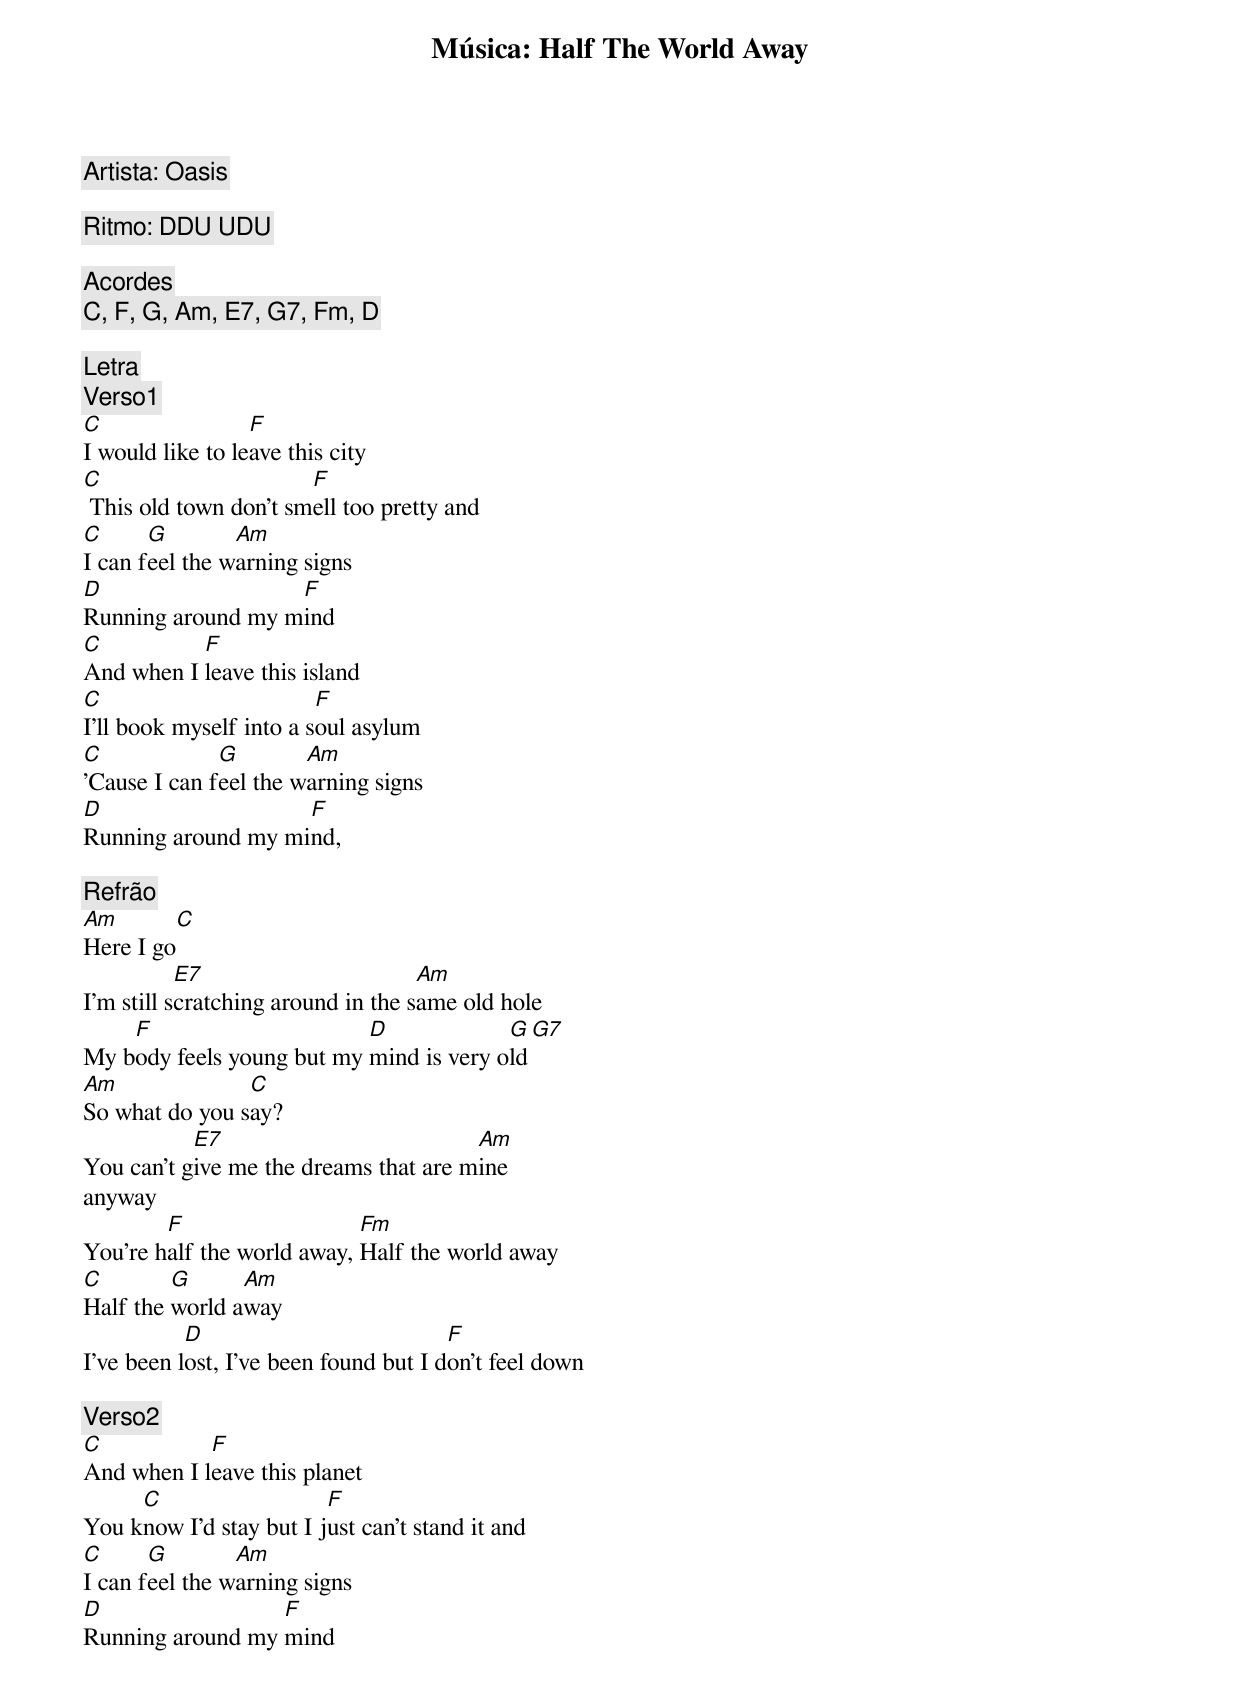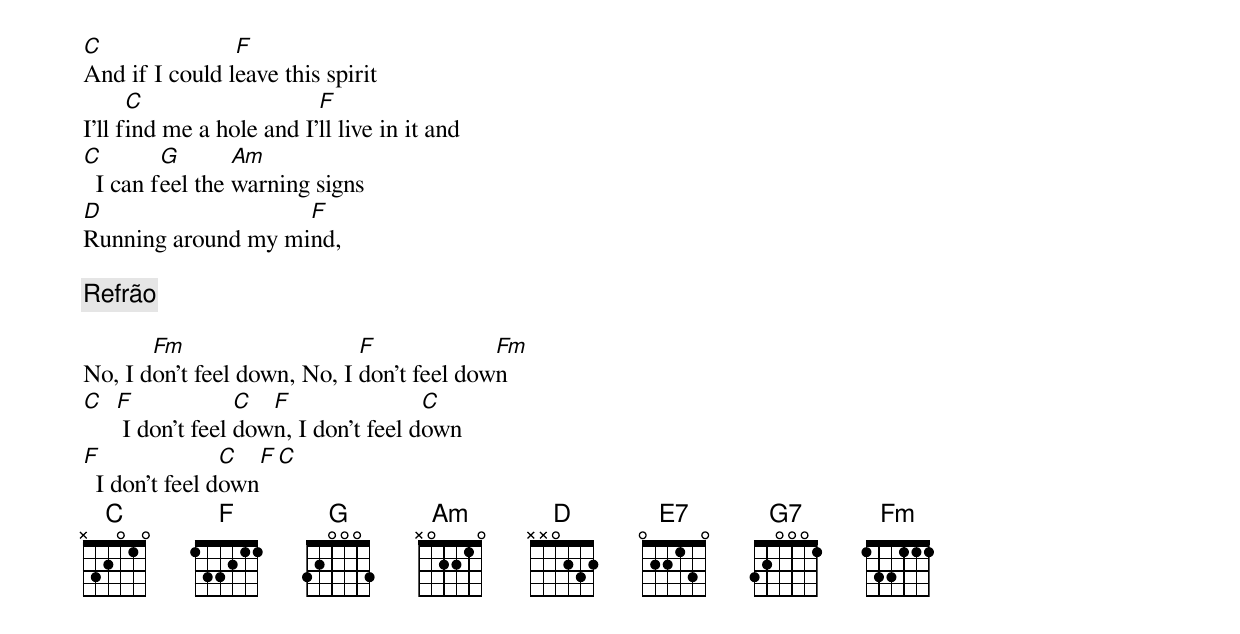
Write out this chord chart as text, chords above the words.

Música: Half The World Away

Artista: Oasis

Ritmo: DDU UDU

[Acordes]
C, F, G, Am, E7, G7, Fm, D

[Letra]
[Verso1]
C                 F
I would like to leave this city
C                      F
 This old town don't smell too pretty and
C      G        Am
I can feel the warning signs
D                  F
Running around my mind
C          F
And when I leave this island
C                        F
I'll book myself into a soul asylum
C             G        Am
'Cause I can feel the warning signs
D                   F
Running around my mind,

[Refrão]
Am        C
Here I go
           E7                       Am
I'm still scratching around in the same old hole
    F                      D             G   G7
My body feels young but my mind is very old
Am              C
So what do you say?
           E7                          Am
You can't give me the dreams that are mine
anyway
        F                   Fm
You're half the world away, Half the world away
C        G      Am
Half the world away
           D                           F
I've been lost, I've been found but I don't feel down

[Verso2]
C           F
And when I leave this planet
     C                   F
You know I'd stay but I just can't stand it and
C      G        Am
I can feel the warning signs
D                 F
Running around my mind
C               F
And if I could leave this spirit
      C                   F
I'll find me a hole and I'll live in it and
C        G       Am
  I can feel the warning signs
D                   F
Running around my mind,

[Refrão]

       Fm                    F             Fm
No, I don't feel down, No, I don't feel down
C F             C  F                C
   I don't feel down, I don't feel down
F               C 	F C
  I don't feel down
